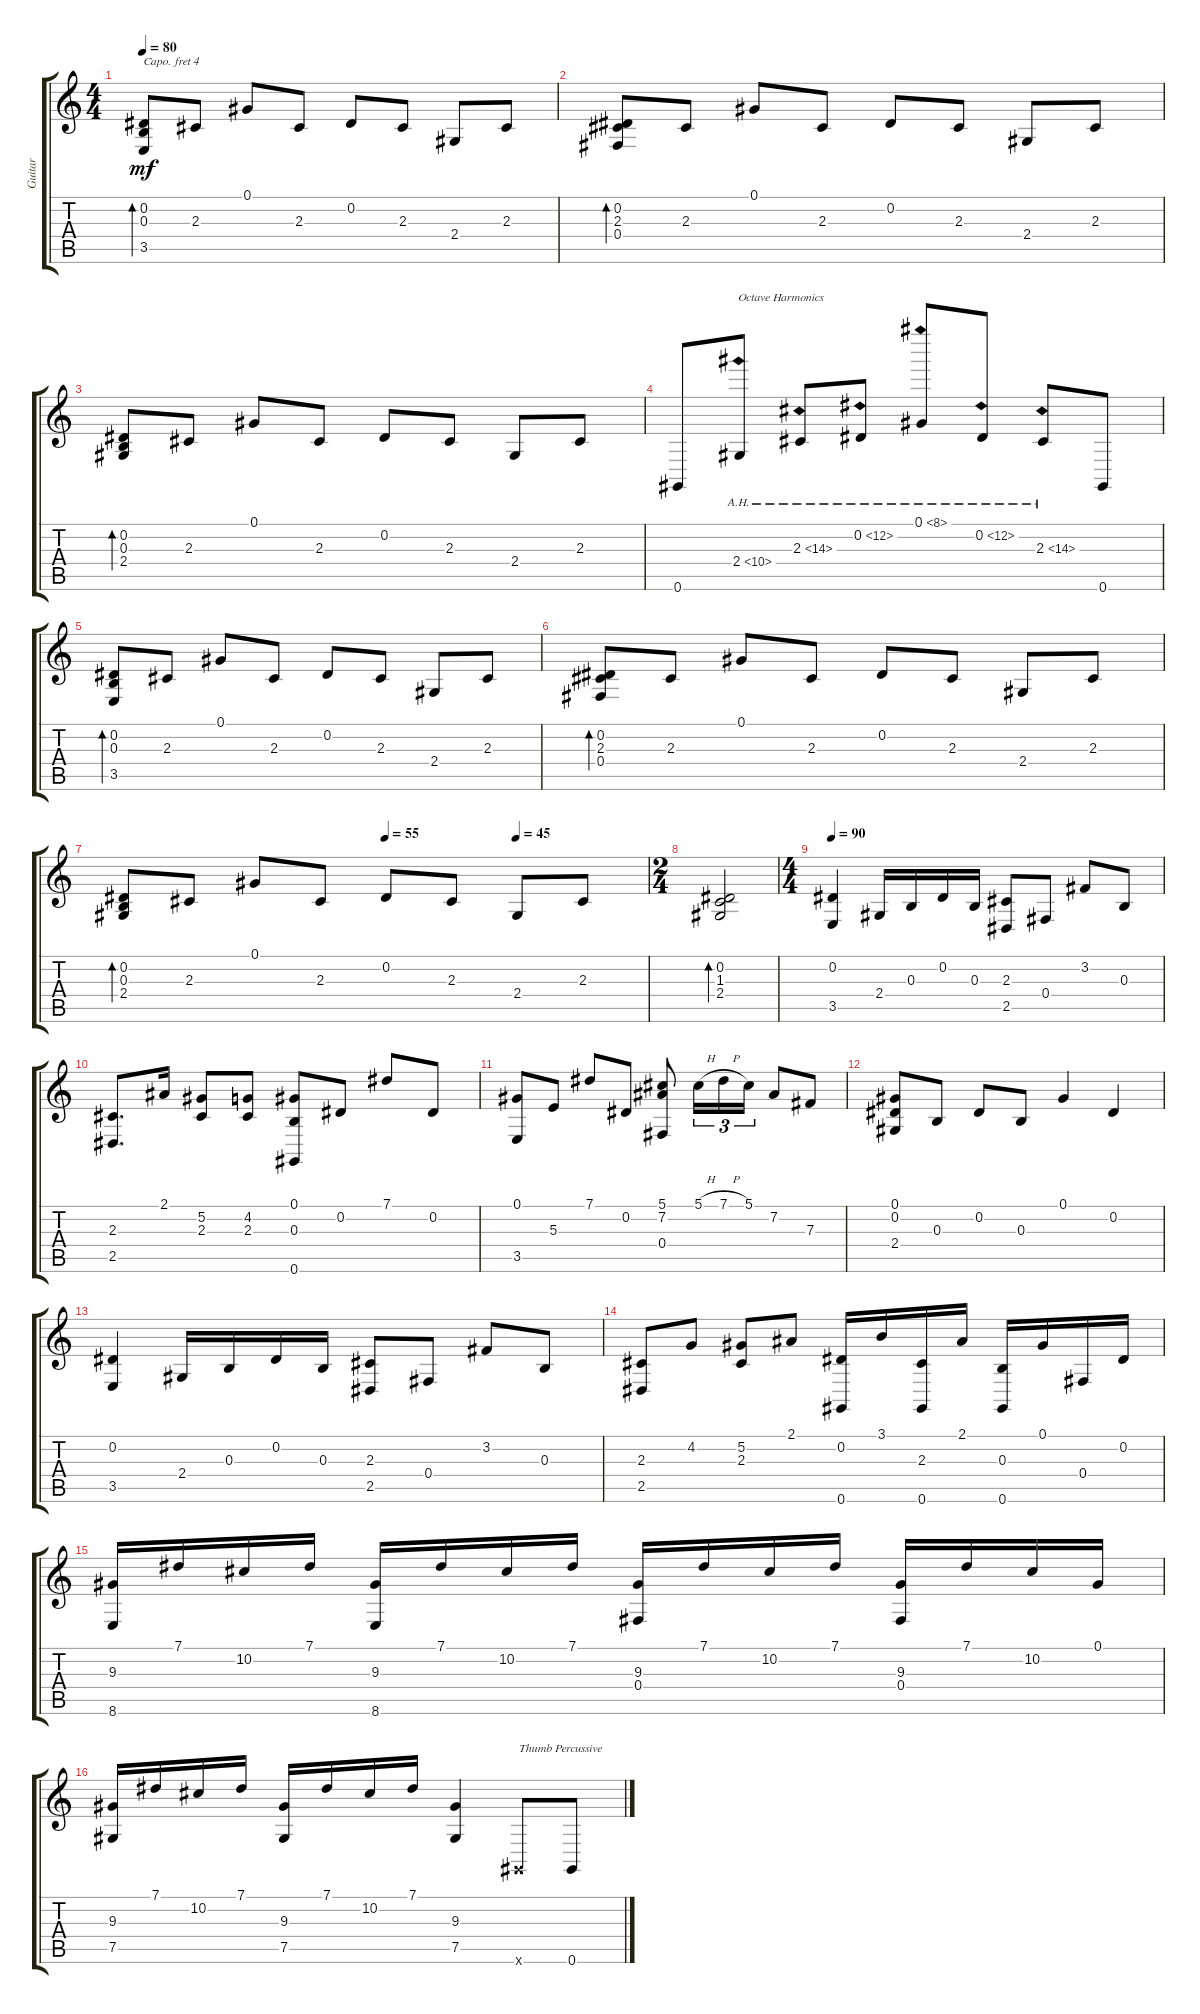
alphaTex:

\track ("Guitar" "Guitar") {instrument brightacousticpiano}
\staff {score tabs}
\capo 4
\tuning (E4 B3 G3 D3 A2 E2) {hide}
\ts (4 4)
\tempo 80
\clef g2
\ks c
(0.2 0.3 3.5).8{bd 60 dy mf instrument brightacousticpiano} 2.3.8 0.1.8 2.3.8 0.2.8 2.3.8 2.4.8 2.3.8 |
(0.2 2.3 0.4).8{bd 60} 2.3.8 0.1.8 2.3.8 0.2.8 2.3.8 2.4.8 2.3.8 |
(0.2 0.3 2.4).8{bd 60} 2.3.8 0.1.8 2.3.8 0.2.8 2.3.8 2.4.8 2.3.8 |
0.6.8 2.4{ah 8}.8{txt "Octave Harmonics"} 2.3{ah 12}.8 0.2{ah 12}.8 0.1{ah 8}.8 0.2{ah 12}.8 2.3{ah 12}.8 0.6.8 |
(0.2 0.3 3.5).8{bd 60} 2.3.8 0.1.8 2.3.8 0.2.8 2.3.8 2.4.8 2.3.8 |
(0.2 2.3 0.4).8{bd 60} 2.3.8 0.1.8 2.3.8 0.2.8 2.3.8 2.4.8 2.3.8 |
\tempo (55 0.5)
\tempo (45 0.75)
(0.2 0.3 2.4).8{bd 60} 2.3.8 0.1.8 2.3.8 0.2.8 2.3.8 2.4.8 2.3.8 |
\ts (2 4)
(0.2 1.3 2.4).2{bd 120} |
\ts (4 4)
\tempo 90
(0.2 3.5).4 2.4.16 0.3.16 0.2.16 0.3.16 (2.3 2.5).8 0.4.8 3.2.8 0.3.8 |
(2.3 2.5).8{d} 2.1.16 (5.2 2.3).8 (4.2 2.3).8 (0.1 0.3 0.6).8 0.2.8 7.1.8 0.2.8 |
(0.1 3.5).8 5.3.8 7.1.8 0.2.8 (5.1 7.2 0.4).8 5.1{h}.16{tu (3 2)} 7.1{h}.16{tu (3 2)} 5.1.16{tu (3 2)} 7.2.8 7.3.8 |
(0.1 0.2 2.4).8 0.3.8 0.2.8 0.3.8 0.1.4 0.2.4 |
(0.2 3.5).4 2.4.16 0.3.16 0.2.16 0.3.16 (2.3 2.5).8 0.4.8 3.2.8 0.3.8 |
(2.3 2.5).8 4.2.8 (5.2 2.3).8 2.1.8 (0.2 0.6).16 3.1.16 (2.3 0.6).16 2.1.16 (0.3 0.6).16 0.1.16 0.4.16 0.2.16 |
(9.3 8.6).16 7.1.16 10.2.16 7.1.16 (9.3 8.6).16 7.1.16 10.2.16 7.1.16 (9.3 0.4).16 7.1.16 10.2.16 7.1.16 (9.3 0.4).16 7.1.16 10.2.16 0.1.16 |
(9.3 7.5).16 7.1.16 10.2.16 7.1.16 (9.3 7.5).16 7.1.16 10.2.16 7.1.16 (9.3 7.5).4 0.6{x}.8{txt "Thumb Percussive"} 0.6.8
